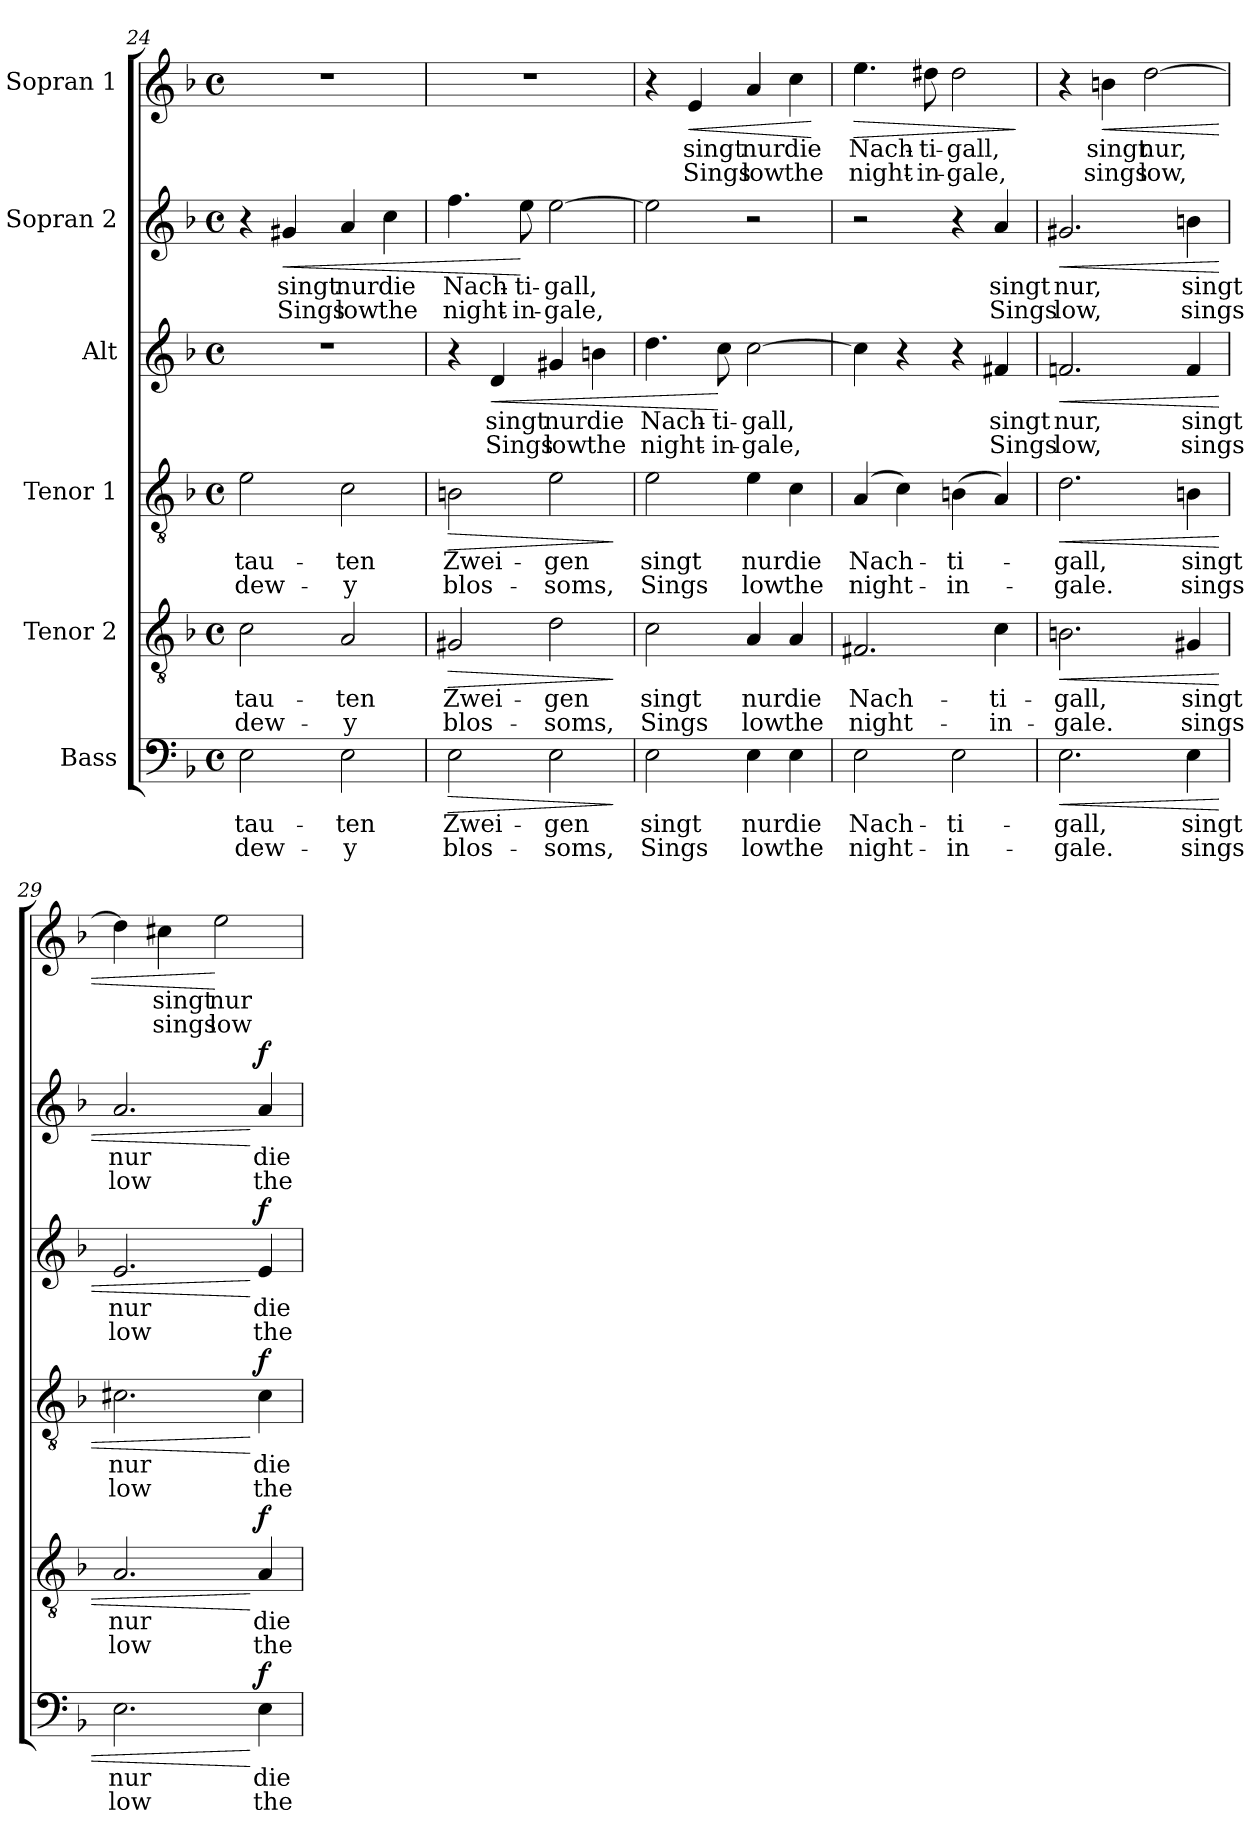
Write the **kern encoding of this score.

**kern	**text	**text	**dynam	**kern	**text	**text	**dynam	**kern	**text	**text	**dynam	**kern	**text	**text	**dynam	**kern	**text	**text	**dynam	**kern	**text	**text	**dynam
*part6	*part6	*part6	*part6	*part5	*part5	*part5	*part5	*part4	*part4	*part4	*part4	*part3	*part3	*part3	*part3	*part2	*part2	*part2	*part2	*part1	*part1	*part1	*part1
*staff6	*staff6	*staff6	*staff6	*staff5	*staff5	*staff5	*staff5	*staff4	*staff4	*staff4	*staff4	*staff3	*staff3	*staff3	*staff3	*staff2	*staff2	*staff2	*staff2	*staff1	*staff1	*staff1	*staff1
*I"Bass	*	*	*	*I"Tenor 2	*	*	*	*I"Tenor 1	*	*	*	*I"Alt	*	*	*	*I"Sopran 2	*	*	*	*I"Sopran 1	*	*	*
*clefF4	*	*	*	*clefGv2	*	*	*	*clefGv2	*	*	*	*clefG2	*	*	*	*clefG2	*	*	*	*clefG2	*	*	*
*k[b-]	*	*	*	*k[b-]	*	*	*	*k[b-]	*	*	*	*k[b-]	*	*	*	*k[b-]	*	*	*	*k[b-]	*	*	*
*M4/4	*	*	*	*M4/4	*	*	*	*M4/4	*	*	*	*M4/4	*	*	*	*M4/4	*	*	*	*M4/4	*	*	*
*met(c)	*	*	*	*met(c)	*	*	*	*met(c)	*	*	*	*met(c)	*	*	*	*met(c)	*	*	*	*met(c)	*	*	*
=24	=24	=24	=24	=24	=24	=24	=24	=24	=24	=24	=24	=24	=24	=24	=24	=24	=24	=24	=24	=24	=24	=24	=24
!	!LO:LY:b	!LO:LY:b	!	!	!LO:LY:b	!LO:LY:b	!	!	!LO:LY:b	!LO:LY:b	!	!	!	!	!	!	!	!	!	!	!	!	!
2E\	-tau-	dew-	.	2c\	-tau-	dew-	.	2e\	-tau-	dew-	.	1r	.	.	.	4r	.	.	.	1r	.	.	.
!	!	!	!	!	!	!	!	!	!	!	!	!	!	!	!	!	!LO:LY:b	!LO:LY:b	!LO:HP:b	!	!	!	!
.	.	.	.	.	.	.	.	.	.	.	.	.	.	.	.	4g#X/	singt	Sings	<	.	.	.	.
!	!LO:LY:b	!LO:LY:b	!	!	!LO:LY:b	!LO:LY:b	!	!	!LO:LY:b	!LO:LY:b	!	!	!	!	!	!	!LO:LY:b	!LO:LY:b	!	!	!	!	!
2E\	-ten	-y	.	2A/	-ten	-y	.	2c\	-ten	-y	.	.	.	.	.	4a/	nur	low	.	.	.	.	.
!	!	!	!	!	!	!	!	!	!	!	!	!	!	!	!	!	!LO:LY:b	!LO:LY:b	!	!	!	!	!
.	.	.	.	.	.	.	.	.	.	.	.	.	.	.	.	4cc\	die	the	.	.	.	.	.
!!LO:PB:g=z
=25	=25	=25	=25	=25	=25	=25	=25	=25	=25	=25	=25	=25	=25	=25	=25	=25	=25	=25	=25	=25	=25	=25	=25
!	!LO:LY:b	!LO:LY:b	!LO:HP:b	!	!LO:LY:b	!LO:LY:b	!LO:HP:b	!	!LO:LY:b	!LO:LY:b	!LO:HP:b	!	!	!	!	!	!LO:LY:b	!LO:LY:b	!	!	!	!	!
2E\	Zwei-	blos-	>	2G#X/	Zwei-	blos-	>	2Bn\	Zwei-	blos-	>	4r	.	.	.	4.ff\	Nach-	night-	.	1r	.	.	.
!	!	!	!	!	!	!	!	!	!	!	!	!	!LO:LY:b	!LO:LY:b	!LO:HP:b	!	!	!	!	!	!	!	!
.	.	.	.	.	.	.	.	.	.	.	.	4d/	singt	Sings	<	.	.	.	.	.	.	.	.
!	!	!	!	!	!	!	!	!	!	!	!	!	!	!	!	!	!LO:LY:b	!LO:LY:b	!	!	!	!	!
.	.	.	.	.	.	.	.	.	.	.	.	.	.	.	.	8ee\	-ti-	-in-	[	.	.	.	.
!	!LO:LY:b	!LO:LY:b	!	!	!LO:LY:b	!LO:LY:b	!	!	!LO:LY:b	!LO:LY:b	!	!	!LO:LY:b	!LO:LY:b	!	!	!LO:LY:b	!LO:LY:b	!	!	!	!	!
2E\	-gen	-soms,	.	2d\	-gen	-soms,	.	2e\	-gen	-soms,	.	4g#X/	nur	low	.	[2ee\	-gall,	-gale,	.	.	.	.	.
!	!	!	!	!	!	!	!	!	!	!	!	!	!LO:LY:b	!LO:LY:b	!	!	!	!	!	!	!	!	!
.	.	.	.	.	.	.	.	.	.	.	.	4bn\	die	the	.	.	.	.	.	.	.	.	.
.	.	.	]	.	.	.	]	.	.	.	]	.	.	.	.	.	.	.	.	.	.	.	.
=26	=26	=26	=26	=26	=26	=26	=26	=26	=26	=26	=26	=26	=26	=26	=26	=26	=26	=26	=26	=26	=26	=26	=26
!	!LO:LY:b	!LO:LY:b	!	!	!LO:LY:b	!LO:LY:b	!	!	!LO:LY:b	!LO:LY:b	!	!	!LO:LY:b	!LO:LY:b	!	!	!	!	!	!	!	!	!
2E\	singt	Sings	.	2c\	singt	Sings	.	2e\	singt	Sings	.	4.dd\	Nach-	night-	.	2ee\]	.	.	.	4r	.	.	.
!	!	!	!	!	!	!	!	!	!	!	!	!	!	!	!	!	!	!	!	!	!LO:LY:b	!LO:LY:b	!LO:HP:b
.	.	.	.	.	.	.	.	.	.	.	.	.	.	.	.	.	.	.	.	4e/	singt	Sings	<
!	!	!	!	!	!	!	!	!	!	!	!	!	!LO:LY:b	!LO:LY:b	!	!	!	!	!	!	!	!	!
.	.	.	.	.	.	.	.	.	.	.	.	8cc\	-ti-	-in-	[	.	.	.	.	.	.	.	.
!	!LO:LY:b	!LO:LY:b	!	!	!LO:LY:b	!LO:LY:b	!	!	!LO:LY:b	!LO:LY:b	!	!	!LO:LY:b	!LO:LY:b	!	!	!	!	!	!	!LO:LY:b	!LO:LY:b	!
4E\	nur	low	.	4A/	nur	low	.	4e\	nur	low	.	[2cc\	-gall,	-gale,	.	2r	.	.	.	4a/	nur	low	.
!	!LO:LY:b	!LO:LY:b	!	!	!LO:LY:b	!LO:LY:b	!	!	!LO:LY:b	!LO:LY:b	!	!	!	!	!	!	!	!	!	!	!LO:LY:b	!LO:LY:b	!
4E\	die	the	.	4A/	die	the	.	4c\	die	the	.	.	.	.	.	.	.	.	.	4cc\	die	the	.
.	.	.	.	.	.	.	.	.	.	.	.	.	.	.	.	.	.	.	.	.	.	.	[
=27	=27	=27	=27	=27	=27	=27	=27	=27	=27	=27	=27	=27	=27	=27	=27	=27	=27	=27	=27	=27	=27	=27	=27
!	!LO:LY:b	!LO:LY:b	!	!	!LO:LY:b	!LO:LY:b	!	!	!LO:LY:b	!LO:LY:b	!	!	!	!	!	!	!	!	!	!	!LO:LY:b	!LO:LY:b	!LO:HP:b
2E\	Nach-	night-	.	2.F#X/	Nach-	night-	.	(4A/	Nach-	night-	.	4cc\]	.	.	.	2r	.	.	.	4.ee\	Nach-	night-	>
.	.	.	.	.	.	.	.	4c\)	.	.	.	4r	.	.	.	.	.	.	.	.	.	.	.
!	!	!	!	!	!	!	!	!	!	!	!	!	!	!	!	!	!	!	!	!	!LO:LY:b	!LO:LY:b	!
.	.	.	.	.	.	.	.	.	.	.	.	.	.	.	.	.	.	.	.	8dd#X\	-ti-	-in-	.
!	!LO:LY:b	!LO:LY:b	!	!	!	!	!	!	!LO:LY:b	!LO:LY:b	!	!	!	!	!	!	!	!	!	!	!LO:LY:b	!LO:LY:b	!
2E\	-ti-	-in-	.	.	.	.	.	(4Bn\	-ti-	-in-	.	4r	.	.	.	4r	.	.	.	2dd#\	-gall,	-gale,	.
!	!	!	!	!	!LO:LY:b	!LO:LY:b	!	!	!	!	!	!	!LO:LY:b	!LO:LY:b	!	!	!LO:LY:b	!LO:LY:b	!	!	!	!	!
.	.	.	.	4c\	-ti-	-in-	.	4A/)	.	.	.	4f#X/	singt	Sings	.	4a/	singt	Sings	.	.	.	.	.
.	.	.	.	.	.	.	.	.	.	.	.	.	.	.	.	.	.	.	.	.	.	.	]
=28	=28	=28	=28	=28	=28	=28	=28	=28	=28	=28	=28	=28	=28	=28	=28	=28	=28	=28	=28	=28	=28	=28	=28
!	!LO:LY:b	!LO:LY:b	!LO:HP:b	!	!LO:LY:b	!LO:LY:b	!LO:HP:b	!	!LO:LY:b	!LO:LY:b	!LO:HP:b	!	!LO:LY:b	!LO:LY:b	!LO:HP:b	!	!LO:LY:b	!LO:LY:b	!LO:HP:b	!	!	!	!
2.E\	-gall,	-gale.	<	2.Bn\	-gall,	-gale.	<	2.d\	-gall,	-gale.	<	2.fn/	nur,	low,	<	2.g#X/	nur,	low,	<	4r	.	.	.
!	!	!	!	!	!	!	!	!	!	!	!	!	!	!	!	!	!	!	!	!	!LO:LY:b	!LO:LY:b	!LO:HP:b
.	.	.	.	.	.	.	.	.	.	.	.	.	.	.	.	.	.	.	.	4bn\	singt	sings	<
!	!	!	!	!	!	!	!	!	!	!	!	!	!	!	!	!	!	!	!	!	!LO:LY:b	!LO:LY:b	!
.	.	.	.	.	.	.	.	.	.	.	.	.	.	.	.	.	.	.	.	[2dd\	nur,	low,	.
!	!LO:LY:b	!LO:LY:b	!	!	!LO:LY:b	!LO:LY:b	!	!	!LO:LY:b	!LO:LY:b	!	!	!LO:LY:b	!LO:LY:b	!	!	!LO:LY:b	!LO:LY:b	!	!	!	!	!
4E\	singt	sings	.	4G#X/	singt	sings	.	4Bn\	singt	sings	.	4f/	singt	sings	.	4bn\	singt	sings	.	.	.	.	.
!!LO:LB:g=z
=29	=29	=29	=29	=29	=29	=29	=29	=29	=29	=29	=29	=29	=29	=29	=29	=29	=29	=29	=29	=29	=29	=29	=29
!	!LO:LY:b	!LO:LY:b	!	!	!LO:LY:b	!LO:LY:b	!	!	!LO:LY:b	!LO:LY:b	!	!	!LO:LY:b	!LO:LY:b	!	!	!LO:LY:b	!LO:LY:b	!	!	!	!	!
2.E\	nur	low	.	2.A/	nur	low	.	2.c#X\	nur	low	.	2.e/	nur	low	.	2.a/	nur	low	.	4dd\]	.	.	.
!	!	!	!	!	!	!	!	!	!	!	!	!	!	!	!	!	!	!	!	!	!LO:LY:b	!LO:LY:b	!
.	.	.	.	.	.	.	.	.	.	.	.	.	.	.	.	.	.	.	.	4cc#X\	singt	sings	.
!	!	!	!	!	!	!	!	!	!	!	!	!	!	!	!	!	!	!	!	!	!LO:LY:b	!LO:LY:b	!
.	.	.	.	.	.	.	.	.	.	.	.	.	.	.	.	.	.	.	.	2ee\	nur	low	[
!	!LO:LY:b	!LO:LY:b	!LO:DY:n=1:a	!	!LO:LY:b	!LO:LY:b	!LO:DY:n=1:a	!	!LO:LY:b	!LO:LY:b	!LO:DY:n=1:a	!	!LO:LY:b	!LO:LY:b	!LO:DY:n=1:a	!	!LO:LY:b	!LO:LY:b	!LO:DY:n=1:a	!	!	!	!
4E\	die	the	[ f	4A/	die	the	[ f	4c#\	die	the	[ f	4e/	die	the	[ f	4a/	die	the	[ f	.	.	.	.
=	=	=	=	=	=	=	=	=	=	=	=	=	=	=	=	=	=	=	=	=	=	=	=
*-	*-	*-	*-	*-	*-	*-	*-	*-	*-	*-	*-	*-	*-	*-	*-	*-	*-	*-	*-	*-	*-	*-	*-
